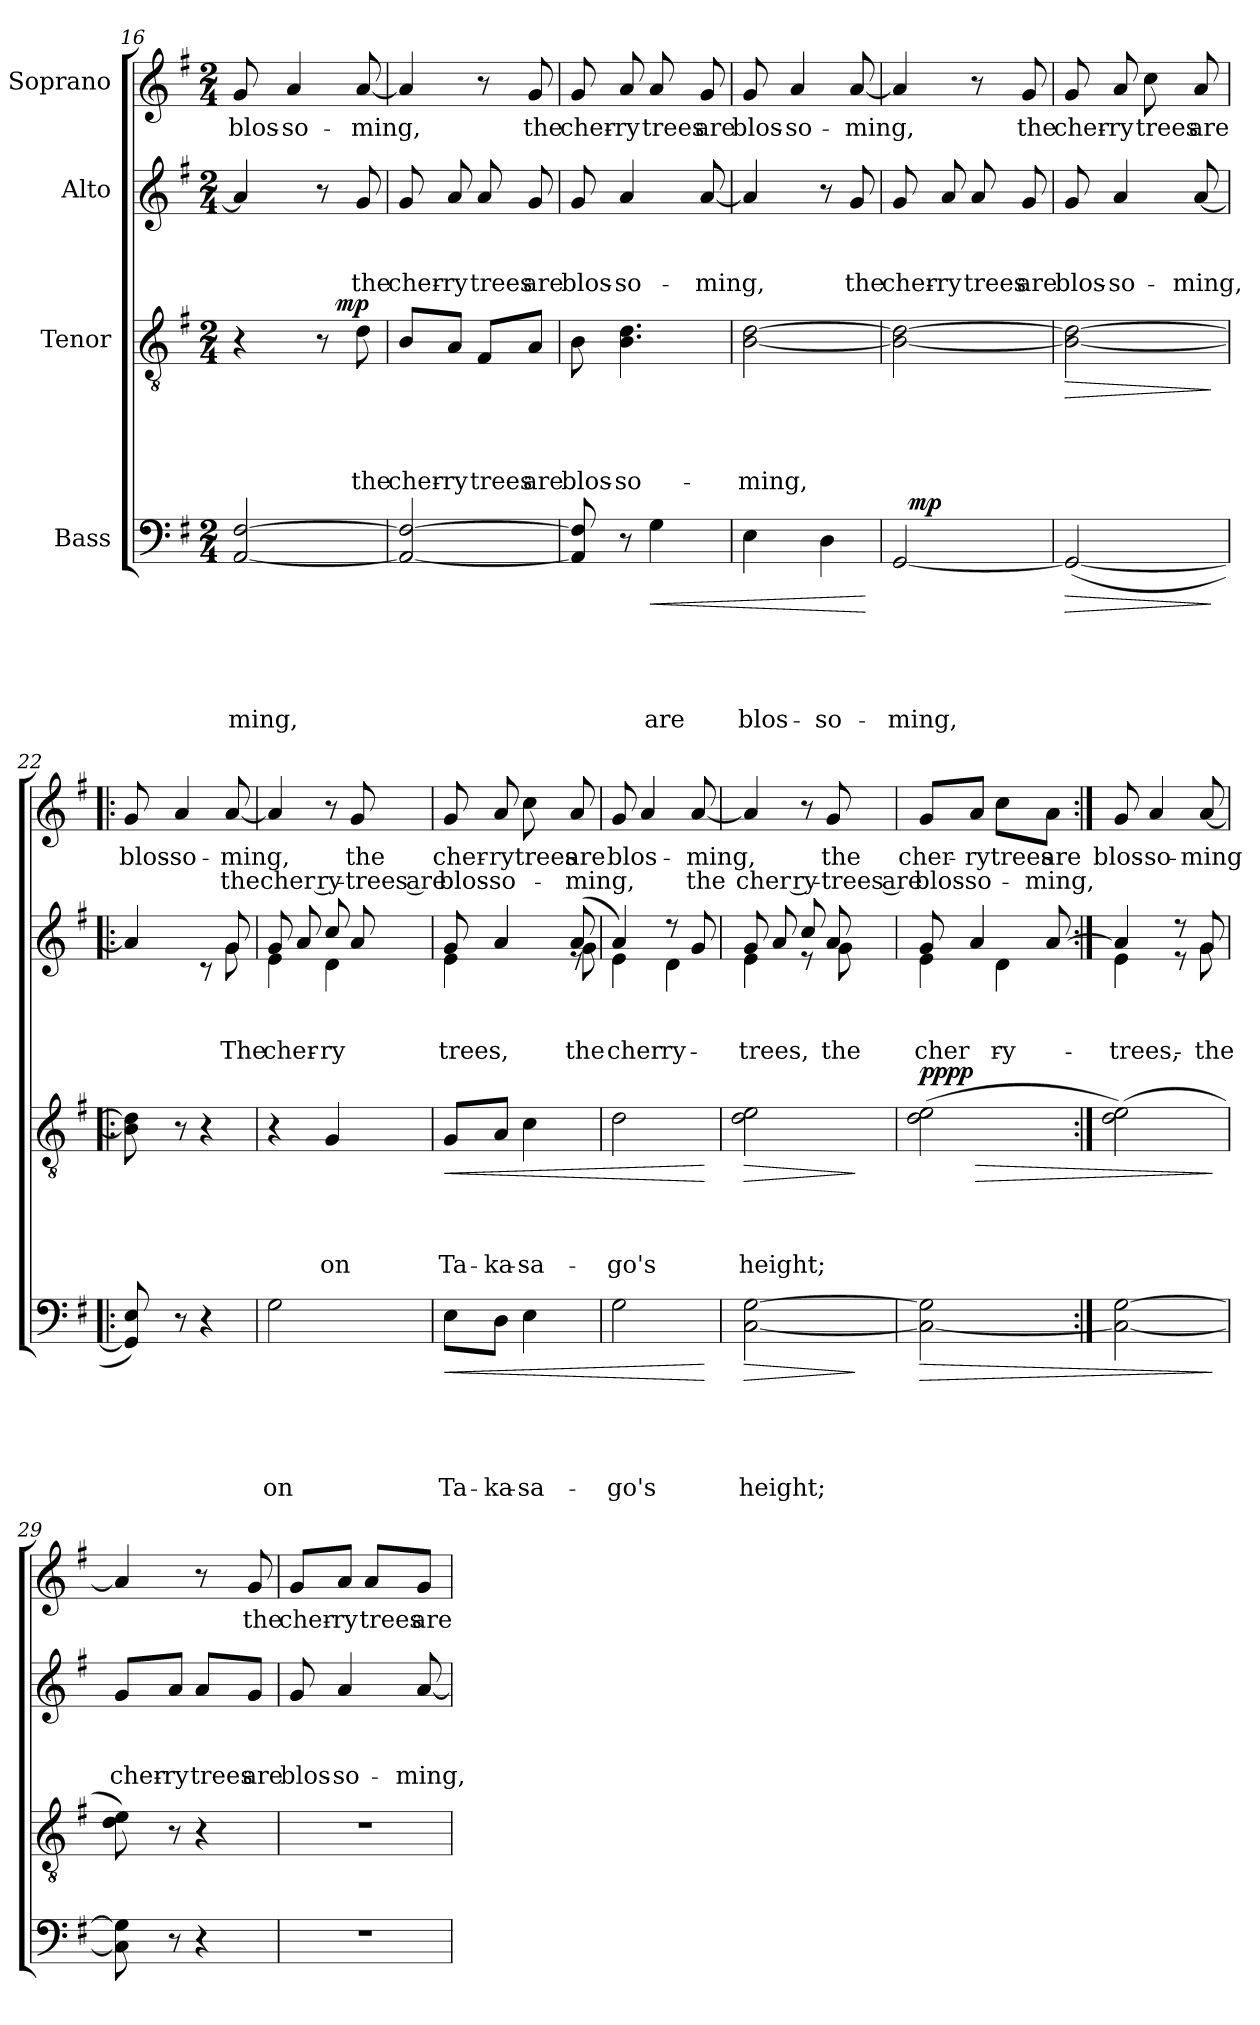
**kern	**text	**text	**text	**text	**text	**dynam	**kern	**text	**text	**text	**text	**dynam	**kern	**text	**text	**text	**kern	**text	**text
*part4	*part4	*part4	*part4	*part4	*part4	*part4	*part3	*part3	*part3	*part3	*part3	*part3	*part2	*part2	*part2	*part2	*part1	*part1	*part1
*staff4	*staff4	*staff4	*staff4	*staff4	*staff4	*staff4	*staff3	*staff3	*staff3	*staff3	*staff3	*staff3	*staff2	*staff2	*staff2	*staff2	*staff1	*staff1	*staff1
*I"Bass	*	*	*	*	*	*	*I"Tenor	*	*	*	*	*	*I"Alto	*	*	*	*I"Soprano	*	*
*clefF4	*	*	*	*	*	*	*clefGv2	*	*	*	*	*	*clefG2	*	*	*	*clefG2	*	*
*k[f#]	*	*	*	*	*	*	*k[f#]	*	*	*	*	*	*k[f#]	*	*	*	*k[f#]	*	*
*G:	*	*	*	*	*	*	*G:	*	*	*	*	*	*G:	*	*	*	*G:	*	*
*M2/4	*	*	*	*	*	*	*M2/4	*	*	*	*	*	*M2/4	*	*	*	*M2/4	*	*
=16	=16	=16	=16	=16	=16	=16	=16	=16	=16	=16	=16	=16	=16	=16	=16	=16	=16	=16	=16
!	!	!	!	!	!LO:LY:b	!	!	!	!	!	!	!	!	!	!	!	!	!LO:LY:b	!
*	*	*	*	*	*	*	*^	*	*	*	*	*	*	*	*	*	*	*	*
[<2AA/ [>2F#/	.	.	.	.	-ming,	.	4r	4ryy	.	.	.	.	.	4a/]	.	.	.	8g/	blos-	.
!	!	!	!	!	!	!	!	!	!	!	!	!	!	!	!	!	!	!	!LO:LY:b	!
.	.	.	.	.	.	.	.	.	.	.	.	.	.	.	.	.	.	4a/	-so-	.
.	.	.	.	.	.	.	8r	16ryy	.	.	.	.	.	8r	.	.	.	.	.	.
!	!	!	!	!	!	!	!	!	!	!	!	!	!LO:DY:a	!	!	!	!	!	!	!
.	.	.	.	.	.	.	.	8.ryy	.	.	.	.	mp	.	.	.	.	.	.	.
!	!	!	!	!	!	!	!	!	!	!	!	!LO:LY:b	!	!	!	!	!LO:LY:b	!	!LO:LY:b	!
.	.	.	.	.	.	.	8d\	.	.	.	.	the	.	8g/	.	.	the	[<8a/	-ming,	.
=17	=17	=17	=17	=17	=17	=17	=17	=17	=17	=17	=17	=17	=17	=17	=17	=17	=17	=17	=17	=17
!	!	!	!	!	!	!	!	!	!	!	!	!LO:LY:b	!	!	!	!	!LO:LY:b	!	!	!
*	*	*	*	*	*	*	*v	*v	*	*	*	*	*	*	*	*	*	*	*	*
2AA/_ 2F#/_	.	.	.	.	.	.	8B/L	.	.	.	cher-	.	8g/	.	.	cher-	4a/]	.	.
!	!	!	!	!	!	!	!	!	!	!	!LO:LY:b	!	!	!	!	!LO:LY:b	!	!	!
.	.	.	.	.	.	.	8A/J	.	.	.	-ry	.	8a/	.	.	-ry	.	.	.
!	!	!	!	!	!	!	!	!	!	!	!LO:LY:b	!	!	!	!	!LO:LY:b	!	!	!
.	.	.	.	.	.	.	8F#/L	.	.	.	trees	.	8a/	.	.	trees	8r	.	.
!	!	!	!	!	!	!	!	!	!	!	!LO:LY:b	!	!	!	!	!LO:LY:b	!	!LO:LY:b	!
.	.	.	.	.	.	.	8A/J	.	.	.	are	.	8g/	.	.	are	8g/	the	.
=18	=18	=18	=18	=18	=18	=18	=18	=18	=18	=18	=18	=18	=18	=18	=18	=18	=18	=18	=18
!	!	!	!	!	!	!	!	!	!	!	!LO:LY:b	!	!	!	!	!LO:LY:b	!	!LO:LY:b	!
8AA/] 8F#/]	.	.	.	.	.	.	8B\	.	.	.	blos-	.	8g/	.	.	blos-	8g/	cher-	.
!	!	!	!	!	!	!	!	!	!	!	!LO:LY:b	!	!	!	!	!LO:LY:b	!	!LO:LY:b	!
8r	.	.	.	.	.	.	4.B\ 4.d\	.	.	.	-so-	.	4a/	.	.	-so-	8a/	-ry	.
!	!	!	!	!	!LO:LY:b	!LO:HP:b	!	!	!	!	!	!	!	!	!	!	!	!LO:LY:b	!
4G\	.	.	.	.	are	<	.	.	.	.	.	.	.	.	.	.	8a/	trees	.
!	!	!	!	!	!	!	!	!	!	!	!	!	!	!	!	!LO:LY:b	!	!LO:LY:b	!
.	.	.	.	.	.	.	.	.	.	.	.	.	[<8a/	.	.	-ming,	8g/	are	.
=19	=19	=19	=19	=19	=19	=19	=19	=19	=19	=19	=19	=19	=19	=19	=19	=19	=19	=19	=19
!	!	!	!	!	!LO:LY:b	!	!	!	!	!	!LO:LY:b	!	!	!	!	!	!	!LO:LY:b	!
4E\	.	.	.	.	blos-	.	[<2B\ [>2d\	.	.	.	-ming,	.	4a/]	.	.	.	8g/	blos-	.
!	!	!	!	!	!	!	!	!	!	!	!	!	!	!	!	!	!	!LO:LY:b	!
.	.	.	.	.	.	.	.	.	.	.	.	.	.	.	.	.	4a/	-so-	.
!	!	!	!	!	!LO:LY:b	!	!	!	!	!	!	!	!	!	!	!	!	!	!
4D\	.	.	.	.	-so-	.	.	.	.	.	.	.	8r	.	.	.	.	.	.
!	!	!	!	!	!	!	!	!	!	!	!	!	!	!	!	!LO:LY:b	!	!LO:LY:b	!
.	.	.	.	.	.	.	.	.	.	.	.	.	8g/	.	.	the	[<8a/	-ming,	.
.	.	.	.	.	.	[	.	.	.	.	.	.	.	.	.	.	.	.	.
=20	=20	=20	=20	=20	=20	=20	=20	=20	=20	=20	=20	=20	=20	=20	=20	=20	=20	=20	=20
!	!	!	!	!	!LO:LY:b	!	!	!	!	!	!	!	!	!	!	!LO:LY:b	!	!	!
*^	*	*	*	*	*	*	*	*	*	*	*	*	*	*	*	*	*	*	*
[<2GG/	32ryy	.	.	.	.	-ming,	.	2B\_ 2d\_	.	.	.	.	.	8g/	.	.	cher-	4a/]	.	.
!	!	!	!	!	!	!	!LO:DY:a	!	!	!	!	!	!	!	!	!	!	!	!	!
.	4...ryy	.	.	.	.	.	mp	.	.	.	.	.	.	.	.	.	.	.	.	.
!	!	!	!	!	!	!	!	!	!	!	!	!	!	!	!	!	!LO:LY:b	!	!	!
.	.	.	.	.	.	.	.	.	.	.	.	.	.	8a/	.	.	-ry	.	.	.
!	!	!	!	!	!	!	!	!	!	!	!	!	!	!	!	!	!LO:LY:b	!	!	!
.	.	.	.	.	.	.	.	.	.	.	.	.	.	8a/	.	.	trees	8r	.	.
!	!	!	!	!	!	!	!	!	!	!	!	!	!	!	!	!	!LO:LY:b	!	!LO:LY:b	!
.	.	.	.	.	.	.	.	.	.	.	.	.	.	8g/	.	.	are	8g/	the	.
=21	=21	=21	=21	=21	=21	=21	=21	=21	=21	=21	=21	=21	=21	=21	=21	=21	=21	=21	=21	=21
!	!	!	!	!	!	!	!LO:HP:b	!	!	!	!	!	!LO:HP:b	!	!	!	!LO:LY:b	!	!LO:LY:b	!
*v	*v	*	*	*	*	*	*	*	*	*	*	*	*	*	*	*	*	*	*	*
(2GG/_	.	.	.	.	.	>	2B\_ 2d\_	.	.	.	.	>	8g/	.	.	blos-	8g/	cher-	.
!	!	!	!	!	!	!	!	!	!	!	!	!	!	!	!	!LO:LY:b	!	!LO:LY:b	!
.	.	.	.	.	.	.	.	.	.	.	.	.	4a/	.	.	-so-	8a/	-ry	.
!	!	!	!	!	!	!	!	!	!	!	!	!	!	!	!	!	!	!LO:LY:b	!
.	.	.	.	.	.	.	.	.	.	.	.	.	.	.	.	.	8cc\	trees	.
!	!	!	!	!	!	!	!	!	!	!	!	!	!	!	!	!LO:LY:b	!	!LO:LY:b	!
.	.	.	.	.	.	.	.	.	.	.	.	.	[<8a/	.	.	-ming,	8a/	are	.
.	.	.	.	.	.	]	.	.	.	.	.	]	.	.	.	.	.	.	.
!!LO:LB:g=z
=22!|:	=22!|:	=22!|:	=22!|:	=22!|:	=22!|:	=22!|:	=22!|:	=22!|:	=22!|:	=22!|:	=22!|:	=22!|:	=22!|:	=22!|:	=22!|:	=22!|:	=22!|:	=22!|:	=22!|:
*	*	*	*	*	*	*	*	*	*	*	*	*	*^	*	*	*	*	*	*
!	!	!	!	!	!	!	!	!	!	!	!	!	!	!	!	!	!	!	!LO:LY:b	!
8GG/] 8E/)	.	.	.	.	.	.	8B\] 8d\]	.	.	.	.	.	4a/]	4ryy	.	.	.	8g/	blos-	.
!	!	!	!	!	!	!	!	!	!	!	!	!	!	!	!	!	!	!	!LO:LY:b	!
8r	.	.	.	.	.	.	8r	.	.	.	.	.	.	.	.	.	.	4a/	-so-	.
4r	.	.	.	.	.	.	4r	.	.	.	.	.	8ryy	8rc	.	.	.	.	.	.
!	!	!	!	!	!	!	!	!	!	!	!	!	!	!	!	!	!LO:LY:b	!	!LO:LY:b	!LO:LY:b
.	.	.	.	.	.	.	.	.	.	.	.	.	8g/	8g\	.	.	The	[<8a/	-ming,	the
=23	=23	=23	=23	=23	=23	=23	=23	=23	=23	=23	=23	=23	=23	=23	=23	=23	=23	=23	=23	=23
!	!	!	!	!	!LO:LY:b	!	!	!	!	!	!	!	!	!	!	!	!LO:LY:b	!	!	!LO:LY:b
2G\	.	.	.	.	on	.	4r	.	.	.	.	.	8g/	4e\	.	.	cher-	4a/]	.	cher ry-
.	.	.	.	.	.	.	.	.	.	.	.	.	8a/	.	.	.	.	.	.	.
!	!	!	!	!	!	!	!	!	!	!	!LO:LY:b	!	!	!	!	!	!LO:LY:b	!	!	!
.	.	.	.	.	.	.	4G/	.	.	.	on	.	8cc/	4d\	.	.	-ry	8r	.	.
!	!	!	!	!	!	!	!	!	!	!	!	!	!	!	!	!	!	!	!LO:LY:b	!LO:LY:b
.	.	.	.	.	.	.	.	.	.	.	.	.	8a/	.	.	.	.	8g/	the	-trees are
*	*	*	*	*	*	*	*	*	*	*	*	*	*v	*v	*	*	*	*	*	*
=24	=24	=24	=24	=24	=24	=24	=24	=24	=24	=24	=24	=24	=24	=24	=24	=24	=24	=24	=24
!	!	!	!	!	!LO:LY:b	!LO:HP:b	!	!	!	!	!LO:LY:b	!LO:HP:b	!	!	!	!LO:LY:b	!	!LO:LY:b	!LO:LY:b
*	*	*	*	*	*	*	*	*	*	*	*	*	*^	*	*	*	*	*	*
*	*	*	*	*	*	*	*	*	*	*	*	*	*	*^	*	*	*	*	*	*
*	*	*	*	*	*	*	*	*	*	*	*	*	*	*	*^	*	*	*	*	*	*
8E\L	.	.	.	.	Ta-	<	8G/L	.	.	.	Ta-	<	8g/	4e\	4.ryy	4.ryy	.	.	trees,	8g/	cher-	blos-
!	!	!	!	!	!LO:LY:b	!	!	!	!	!	!LO:LY:b	!	!	!	!	!	!	!	!	!	!LO:LY:b	!LO:LY:b
8D\J	.	.	.	.	-ka-	.	8A/J	.	.	.	-ka-	.	4a/	.	.	.	.	.	.	8a/	-ry	-so-
!	!	!	!	!	!LO:LY:b	!	!	!	!	!	!LO:LY:b	!	!	!	!	!	!	!	!	!	!LO:LY:b	!
4E\	.	.	.	.	-sa-	.	4c\	.	.	.	-sa-	.	.	4ryy	.	.	.	.	.	8cc\	trees	.
!	!	!	!	!	!	!	!	!	!	!	!	!	!	!	!	!	!	!	!LO:LY:b	!	!LO:LY:b	!LO:LY:b
.	.	.	.	.	.	.	.	.	.	.	.	.	8re	.	(8a/	8g\	.	.	the	8a/	are	-ming,
=25	=25	=25	=25	=25	=25	=25	=25	=25	=25	=25	=25	=25	=25	=25	=25	=25	=25	=25	=25	=25	=25	=25
!	!	!	!	!	!LO:LY:b	!	!	!	!	!	!LO:LY:b	!	!	!	!	!	!	!	!LO:LY:b	!	!LO:LY:b	!
*	*	*	*	*	*	*	*	*	*	*	*	*	*	*v	*v	*v	*	*	*	*	*	*
2G\	.	.	.	.	-go's	.	2d\	.	.	.	-go's	.	4a/)	4e\	.	.	cher-	8g/	blos-	.
.	.	.	.	.	.	.	.	.	.	.	.	.	.	.	.	.	.	4a/	.	.
!	!	!	!	!	!	!	!	!	!	!	!	!	!	!	!	!	!LO:LY:b	!	!	!
.	.	.	.	.	.	.	.	.	.	.	.	.	8rdd	4d\	.	.	-ry	.	.	.
!	!	!	!	!	!	!	!	!	!	!	!	!	!	!	!	!	!	!	!LO:LY:b	!LO:LY:b
.	.	.	.	.	.	.	.	.	.	.	.	.	8g/	.	.	.	.	[<8a/	-ming,	the
*	*	*	*	*	*	*	*	*	*	*	*	*	*v	*v	*	*	*	*	*	*
.	.	.	.	.	.	[	.	.	.	.	.	[	.	.	.	.	.	.	.
=26	=26	=26	=26	=26	=26	=26	=26	=26	=26	=26	=26	=26	=26	=26	=26	=26	=26	=26	=26
!	!	!	!	!	!LO:LY:b	!LO:HP:b	!	!	!	!	!LO:LY:b	!LO:HP:b	!	!	!	!LO:LY:b	!	!	!LO:LY:b
*	*	*	*	*	*	*	*	*	*	*	*	*	*^	*	*	*	*	*	*
[<2C\ [<2G\	.	.	.	.	height;	>	2d\ 2e\	.	.	.	height;	>	8g/	4e\	.	.	trees,	4a/]	.	cher ry-
.	.	.	.	.	.	.	.	.	.	.	.	.	8a/	.	.	.	.	.	.	.
.	.	.	.	.	.	.	.	.	.	.	.	.	8cc/	8re	.	.	.	8r	.	.
!	!	!	!	!	!	!	!	!	!	!	!	!	!	!	!	!	!LO:LY:b	!	!LO:LY:b	!LO:LY:b
.	.	.	.	.	.	.	.	.	.	.	.	.	8a/	8g\	.	.	the	8g/	the	-trees are
*	*	*	*	*	*	*	*	*	*	*	*	*	*v	*v	*	*	*	*	*	*
.	.	.	.	.	.	]	.	.	.	.	.	]	.	.	.	.	.	.	.
!!LO:LB:g=z
=27	=27	=27	=27	=27	=27	=27	=27	=27	=27	=27	=27	=27	=27	=27	=27	=27	=27	=27	=27
!	!	!	!	!	!	!LO:HP:b	!	!	!	!	!	!LO:HP:b	!	!	!	!LO:LY:b	!	!LO:LY:b	!LO:LY:b
*	*	*	*	*	*	*	*	*	*	*	*	*	*^	*	*	*	*	*	*
!	!	!	!	!	!	!	!	!	!	!	!	!LO:DY:n=1:b	!	!	!	!	!	!	!	!
2C\_ 2G\]	.	.	.	.	.	>	(2d\ 2e\	.	.	.	.	> pppp	8g/	4e\	.	.	cher-	8g/L	cher-	blos-
!	!	!	!	!	!	!	!	!	!	!	!	!	!	!	!	!	!	!	!LO:LY:b	!LO:LY:b
.	.	.	.	.	.	.	.	.	.	.	.	.	4a/	.	.	.	.	8a/J	-ry	-so-
!	!	!	!	!	!	!	!	!	!	!	!	!	!	!	!	!	!LO:LY:b	!	!LO:LY:b	!
.	.	.	.	.	.	.	.	.	.	.	.	.	.	4d\	.	.	-ry	8cc\L	trees	.
!	!	!	!	!	!	!	!	!	!	!	!	!	!	!	!	!	!	!	!LO:LY:b	!LO:LY:b
.	.	.	.	.	.	.	.	.	.	.	.	.	[>8a/	.	.	.	.	8a\J	are	-ming,
=28:|!	=28:|!	=28:|!	=28:|!	=28:|!	=28:|!	=28:|!	=28:|!	=28:|!	=28:|!	=28:|!	=28:|!	=28:|!	=28:|!	=28:|!	=28:|!	=28:|!	=28:|!	=28:|!	=28:|!	=28:|!
!	!	!	!	!	!	!	!	!	!	!	!	!	!	!	!	!	!LO:LY:b	!	!LO:LY:b	!
2C\_ [>2G\	.	.	.	.	.	.	(2d\ 2e\)	.	.	.	.	.	4a/]	4e\	.	.	trees,-	8g/	blos-	.
!	!	!	!	!	!	!	!	!	!	!	!	!	!	!	!	!	!	!	!LO:LY:b	!
.	.	.	.	.	.	.	.	.	.	.	.	.	.	.	.	.	.	4a/	-so-	.
.	.	.	.	.	.	.	.	.	.	.	.	.	8rdd	8re	.	.	.	.	.	.
!	!	!	!	!	!	!	!	!	!	!	!	!	!	!	!	!	!LO:LY:b	!	!LO:LY:b	!
.	.	.	.	.	.	.	.	.	.	.	.	.	8g/	8g\	.	.	-the	[<8a/	-ming	.
*	*	*	*	*	*	*	*	*	*	*	*	*	*v	*v	*	*	*	*	*	*
.	.	.	.	.	.	]	.	.	.	.	.	]	.	.	.	.	.	.	.
=29	=29	=29	=29	=29	=29	=29	=29	=29	=29	=29	=29	=29	=29	=29	=29	=29	=29	=29	=29
!	!	!	!	!	!	!	!	!	!	!	!	!	!	!	!	!LO:LY:b	!	!	!
8C\] 8G\]	.	.	.	.	.	.	8d\ 8e\)	.	.	.	.	.	8g/L	.	.	cher-	4a/]	.	.
!	!	!	!	!	!	!	!	!	!	!	!	!	!	!	!	!LO:LY:b	!	!	!
8r	.	.	.	.	.	.	8r	.	.	.	.	.	8a/J	.	.	-ry	.	.	.
!	!	!	!	!	!	!	!	!	!	!	!	!	!	!	!	!LO:LY:b	!	!	!
4r	.	.	.	.	.	.	4r	.	.	.	.	.	8a/L	.	.	trees	8r	.	.
!	!	!	!	!	!	!	!	!	!	!	!	!	!	!	!	!LO:LY:b	!	!LO:LY:b	!
.	.	.	.	.	.	.	.	.	.	.	.	.	8g/J	.	.	are	8g/	the	.
=30	=30	=30	=30	=30	=30	=30	=30	=30	=30	=30	=30	=30	=30	=30	=30	=30	=30	=30	=30
!LO:N:vis=1	!	!	!	!	!	!	!LO:N:vis=1	!	!	!	!	!	!	!	!	!LO:LY:b	!	!LO:LY:b	!
2r	.	.	.	.	.	.	2r	.	.	.	.	.	8g/	.	.	blos-	8g/L	cher-	.
!	!	!	!	!	!	!	!	!	!	!	!	!	!	!	!	!LO:LY:b	!	!LO:LY:b	!
.	.	.	.	.	.	.	.	.	.	.	.	.	4a/	.	.	-so-	8a/J	-ry	.
!	!	!	!	!	!	!	!	!	!	!	!	!	!	!	!	!	!	!LO:LY:b	!
.	.	.	.	.	.	.	.	.	.	.	.	.	.	.	.	.	8a/L	trees	.
!	!	!	!	!	!	!	!	!	!	!	!	!	!	!	!	!LO:LY:b	!	!LO:LY:b	!
.	.	.	.	.	.	.	.	.	.	.	.	.	[<8a/	.	.	-ming,	8g/J	are	.
=	=	=	=	=	=	=	=	=	=	=	=	=	=	=	=	=	=	=	=
*-	*-	*-	*-	*-	*-	*-	*-	*-	*-	*-	*-	*-	*-	*-	*-	*-	*-	*-	*-
